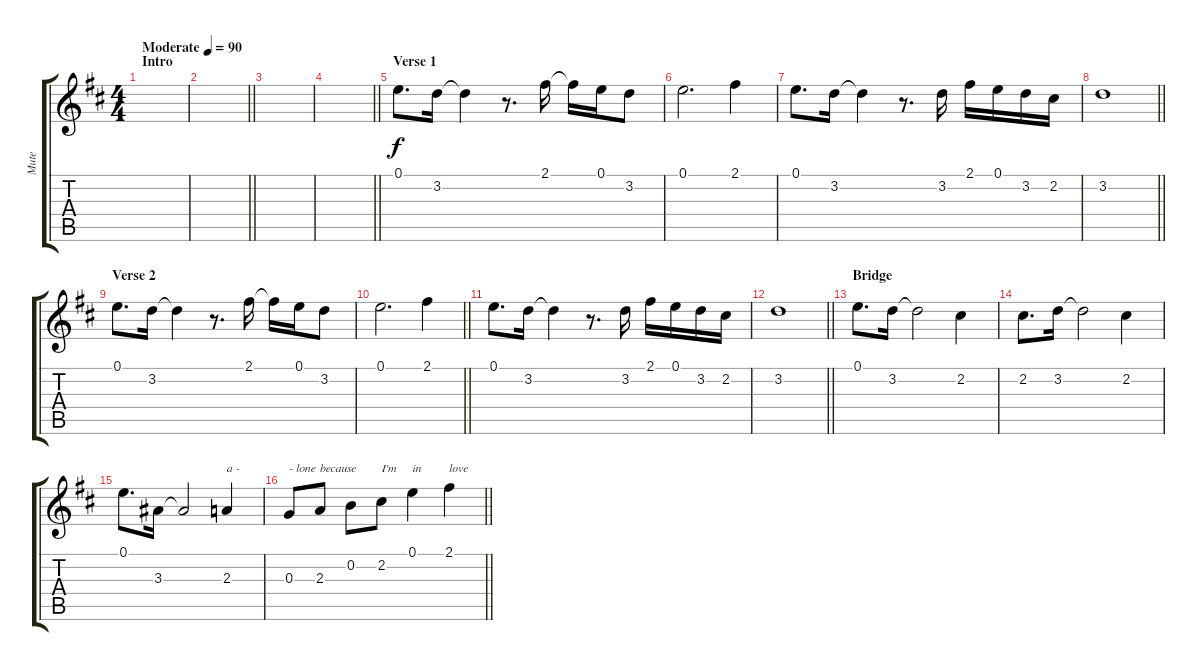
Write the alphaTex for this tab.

\track ("Mute" "Mute") {mute instrument acousticguitarsteel}
\staff {score tabs}
\tuning (E4 B3 G3 D3 A2 E2) {hide}
\ts (4 4)
\section ("" "Intro")
\tempo (90 "Moderate")
\clef g2
\ks d
|
\barLineRight lightlight
|
|
\barLineRight lightlight
|
\section ("" "Verse 1")
0.1.8{d} 3.2.16 3.2{t}.4 r.8{d} 2.1.16 2.1{t}.16 0.1.16 3.2.8 |
0.1.2{d} 2.1.4 |
0.1.8{d} 3.2.16 3.2{t}.4 r.8{d} 3.2.16 2.1.16 0.1.16 3.2.16 2.2.16 |
\barLineRight lightlight
3.2.1 |
\section ("" "Verse 2")
0.1.8{d} 3.2.16 3.2{t}.4 r.8{d} 2.1.16 2.1{t}.16 0.1.16 3.2.8 |
\barLineRight lightlight
0.1.2{d} 2.1.4 |
0.1.8{d} 3.2.16 3.2{t}.4 r.8{d} 3.2.16 2.1.16 0.1.16 3.2.16 2.2.16 |
\barLineRight lightlight
3.2.1 |
\section ("" "Bridge")
0.1.8{d} 3.2.16 3.2{t}.2 2.2.4 |
2.2.8{d} 3.2.16 3.2{t}.2 2.2.4 |
0.1.8{d} 3.3.16 3.3{t}.2 2.3.4{txt "a -"} |
\barLineRight lightlight
0.3.8{txt "- lone"} 2.3.8{txt "because"} 0.2.8 2.2.8{txt "I'm"} 0.1.4{txt "in"} 2.1.4{txt "love"}
